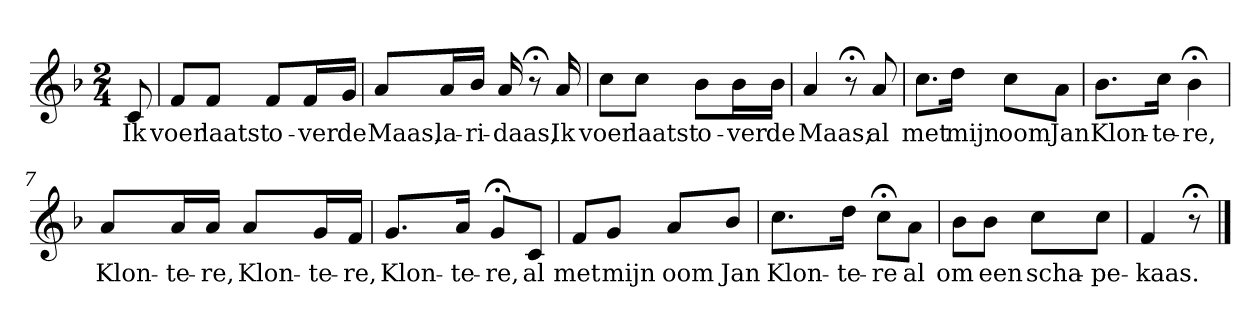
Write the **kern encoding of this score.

**kern	**text
*part1	*part1
*staff1	*staff1
*k[b-]	*
*F:	*
*M2/4	*
*MM120	*
=	=
8c	Ik
=1	=1
8fL	voer
8fJ	laatst
8fL	o-
16fL	-ver
16gJJ	de
=2	=2
8aL	Maas,
16aL	la-
16b-JJ	-ri-
16a	-daas,
8r;<	.
16a	Ik
=3	=3
8ccL	voer
8ccJ	laatst
8b-L	o-
16b-L	-ver
16b-JJ	de
=4	=4
4a	Maas;
8r;<	.
8a	al
=5	=5
8.ccL	met
16ddJk	mijn
8ccL	oom
8aJ	Jan
=6	=6
8.b-L	Klon-
16ccJk	-te-
4b-;<	-re,
=7	=7
8aL	Klon-
16aL	-te-
16aJJ	-re,
8aL	Klon-
16gL	-te-
16fJJ	-re,
=8	=8
8.gL	Klon-
16aJk	-te-
8g;<L	-re,
8cJ	al
=9	=9
8fL	met
8gJ	mijn
8aL	oom
8b-J	Jan
=10	=10
8.ccL	Klon-
16ddJk	-te-
8cc;<L	-re
8aJ	al
=11	=11
8b-L	om
8b-J	een
8ccL	scha-
8ccJ	-pe-
=12	=12
4f	-kaas.
8r;<	.
==	==
*-	*-
